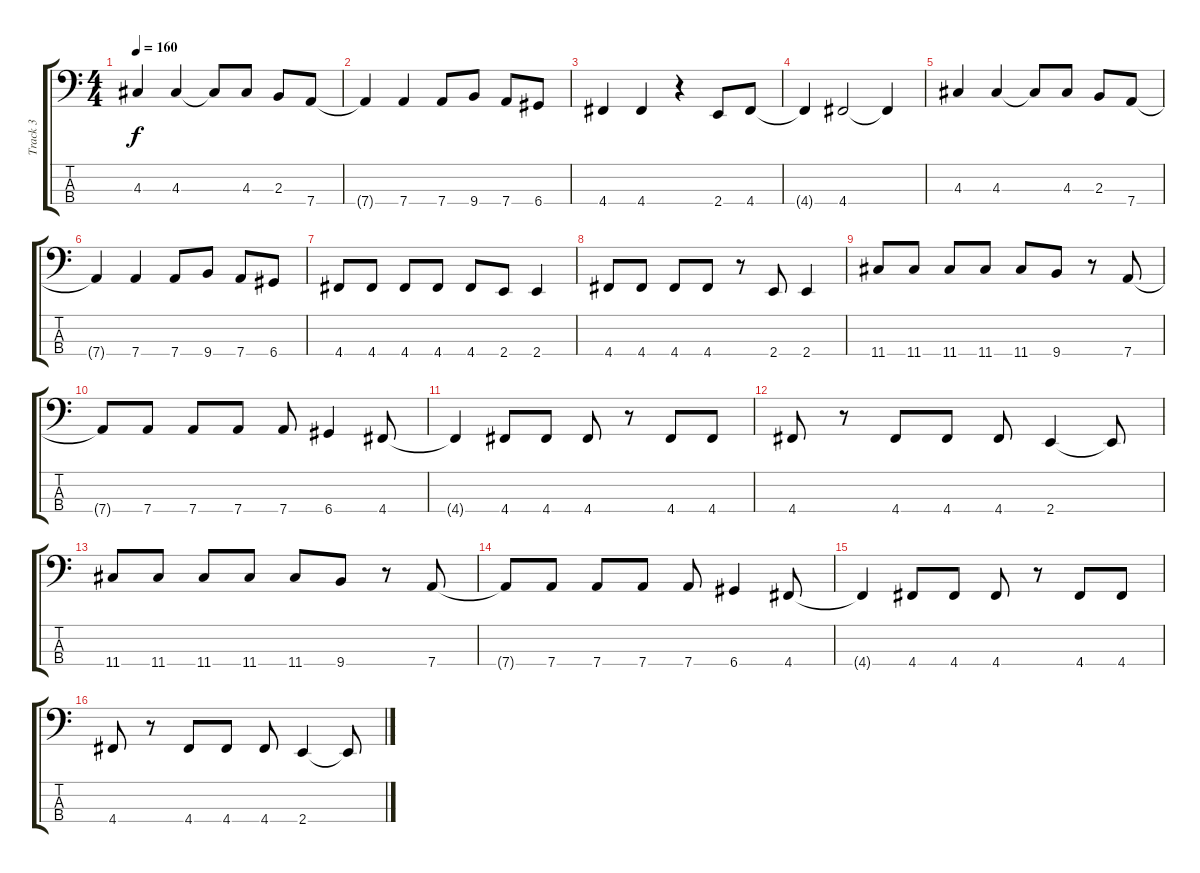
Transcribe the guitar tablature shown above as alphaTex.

\track ("Track 3" "Track 3") {instrument electricbassfinger}
\staff {score tabs}
\tuning (G2 D2 A1 D1) {hide}
\ts (4 4)
\tempo 160
\clef f4
\ks c
4.3.4{dy f} 4.3.4 4.3{t}.8 4.3.8 2.3.8 7.4.8 |
7.4{t}.4 7.4.4 7.4.8 9.4.8 7.4.8 6.4.8 |
4.4.4 4.4.4 r.4 2.4.8 4.4.8 |
4.4{t}.4 4.4.2 4.4{t}.4 |
4.3.4 4.3.4 4.3{t}.8 4.3.8 2.3.8 7.4.8 |
7.4{t}.4 7.4.4 7.4.8 9.4.8 7.4.8 6.4.8 |
4.4.8 4.4.8 4.4.8 4.4.8 4.4.8 2.4.8 2.4.4 |
4.4.8 4.4.8 4.4.8 4.4.8 r.8 2.4.8 2.4.4 |
11.4.8 11.4.8 11.4.8 11.4.8 11.4.8 9.4.8 r.8 7.4.8 |
7.4{t}.8 7.4.8 7.4.8 7.4.8 7.4.8 6.4.4 4.4.8 |
4.4{t}.4 4.4.8 4.4.8 4.4.8 r.8 4.4.8 4.4.8 |
4.4.8 r.8 4.4.8 4.4.8 4.4.8 2.4.4 2.4{t}.8 |
11.4.8 11.4.8 11.4.8 11.4.8 11.4.8 9.4.8 r.8 7.4.8 |
7.4{t}.8 7.4.8 7.4.8 7.4.8 7.4.8 6.4.4 4.4.8 |
4.4{t}.4 4.4.8 4.4.8 4.4.8 r.8 4.4.8 4.4.8 |
4.4.8 r.8 4.4.8 4.4.8 4.4.8 2.4.4 2.4{t}.8
